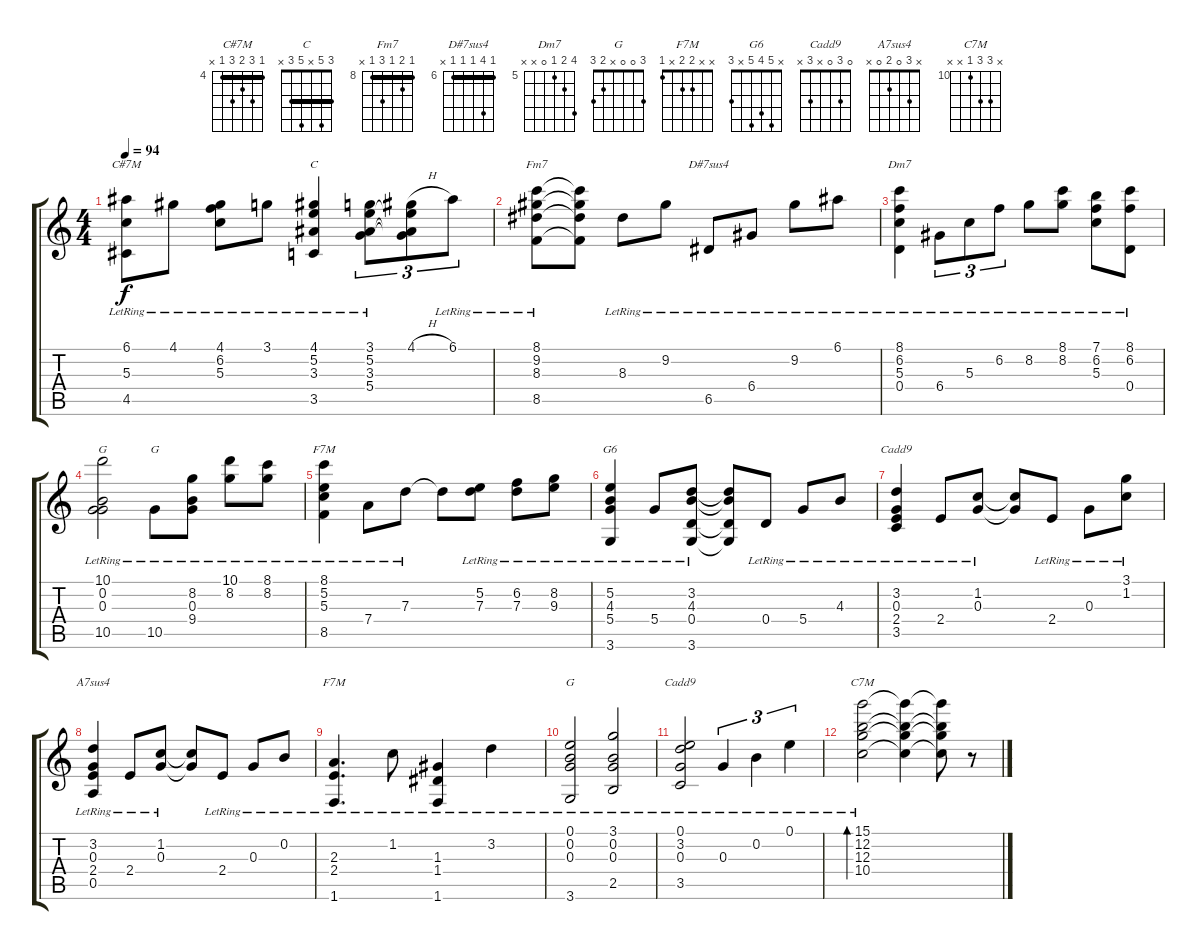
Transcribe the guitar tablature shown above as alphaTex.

\track "" {instrument acousticguitarnylon}
\staff {score tabs}
\tuning (E4 B3 G3 D3 A2 E2) {hide}
\chord ("C#7M" 4 6 5 6 4 x) {firstfret 4 barre 4}
\chord ("C" 3 5 x 5 3 x) {barre 3}
\chord ("Fm7" 8 9 8 10 8 x) {firstfret 8 barre 8}
\chord ("D#7sus4" 6 9 6 6 6 x) {firstfret 6 barre 6}
\chord ("Dm7" 8 6 5 0 x x) {firstfret 5}
\chord ("G" 10 0 0 0 10 x) {firstfret 9}
\chord ("G" 0 8 0 9 10 x) {firstfret 8}
\chord ("F7M" 8 5 5 x 8 x) {firstfret 5}
\chord ("G6" x 5 4 5 x 3)
\chord ("Cadd9" x 3 0 2 3 x)
\chord ("A7sus4" x 3 0 2 0 x)
\chord ("F7M" x x 2 2 x 1)
\chord ("G" 3 0 0 x 2 3)
\chord ("Cadd9" 0 3 0 x 3 x)
\chord ("C7M" x 12 12 10 x x) {firstfret 10}
\ts (4 4)
\tempo 94
\clef g2
\ks c
(6.1{lr} 5.3{lr} 4.5{lr}).8{ch "C#7M" dy f} 4.1{lr}.8 (4.1{lr} 6.2{lr} 5.3{lr}).8 3.1{lr}.8 (4.1{lr} 5.2{lr} 3.3{lr} 3.5{lr}).4{ch "C"} (3.1{lr} 5.2{lr} 3.3{lr} 5.4{lr}).8{tu (3 2)} (4.1{h} 5.2{t} 3.3{t} 5.4{t}).8{tu (3 2)} 6.1{lr}.8{tu (3 2)} |
(8.1{lr} 9.2{lr} 8.3{lr} 8.5{lr}).8{ch "Fm7"} (8.1{t} 9.2{t} 8.3{t} 8.5{t}).8 8.3{lr}.8 9.2{lr}.8 6.5{lr}.8{ch "D#7sus4"} 6.4{lr}.8 9.2{lr}.8 6.1{lr}.8 |
(8.1{lr} 6.2{lr} 5.3{lr} 0.4{lr}).4{ch "Dm7"} 6.4{lr}.8{tu (3 2)} 5.3{lr}.8{tu (3 2)} 6.2{lr}.8{tu (3 2)} 8.2{lr}.8 (8.1{lr} 8.2{lr}).8 (7.1{lr} 6.2{lr} 5.3{lr}).8 (8.1{lr} 6.2{lr} 0.4{lr}).8 |
(10.1{lr} 0.2{lr} 0.3{lr} 10.5{lr}).2{ch "G"} 10.5{lr}.8{ch "G"} (8.2{lr} 0.3{lr} 9.4{lr}).8 (10.1{lr} 8.2{lr}).8 (8.1{lr} 8.2{lr}).8 |
(8.1{lr} 5.2{lr} 5.3{lr} 8.5{lr}).4{ch "F7M"} 7.4{lr}.8 7.3{lr}.8 7.3{t}.8 (5.2{lr} 7.3{lr}).8 (6.2{lr} 7.3{lr}).8 (8.2{lr} 9.3{lr}).8 |
(5.2{lr} 4.3{lr} 5.4{lr} 3.6{lr}).4{ch "G6"} 5.4{lr}.8 (3.2{lr} 4.3{lr} 0.4{lr} 3.6{lr}).8 (3.2{t} 4.3{t} 0.4{t} 3.6{t}).8 0.4{lr}.8 5.4{lr}.8 4.3{lr}.8 |
(3.2{lr} 0.3{lr} 2.4{lr} 3.5{lr}).4{ch "Cadd9"} 2.4{lr}.8 (1.2{lr} 0.3{lr}).8 (1.2{t} 0.3{t}).8 2.4{lr}.8 0.3{lr}.8 (3.1{lr} 1.2{lr}).8 |
(3.2{lr} 0.3{lr} 2.4{lr} 0.5{lr}).4{ch "A7sus4"} 2.4{lr}.8 (1.2{lr} 0.3{lr}).8 (1.2{t} 0.3{t}).8 2.4{lr}.8 0.3{lr}.8 0.2{lr}.8 |
(2.3{lr} 2.4{lr} 1.6{lr}).4{d ch "F7M"} 1.2{lr}.8 (1.3{lr} 1.4{lr} 1.6{lr}).4 3.2{lr}.4 |
(0.1{lr} 0.2{lr} 0.3{lr} 3.6{lr}).2{ch "G"} (3.1{lr} 0.2{lr} 0.3{lr} 2.5{lr}).2 |
(0.1{lr} 3.2{lr} 0.3{lr} 3.5{lr}).2{ch "Cadd9"} 0.3{lr}.4{tu (3 2)} 0.2{lr}.4{tu (3 2)} 0.1{lr}.4{tu (3 2)} |
(15.1{lr} 12.2{lr} 12.3{lr} 10.4{lr}).2{bd 480 ch "C7M"} (15.1{t} 12.2{t} 12.3{t} 10.4{t}).4 (15.1{t} 12.2{t} 12.3{t} 10.4{t}).8 r.8
